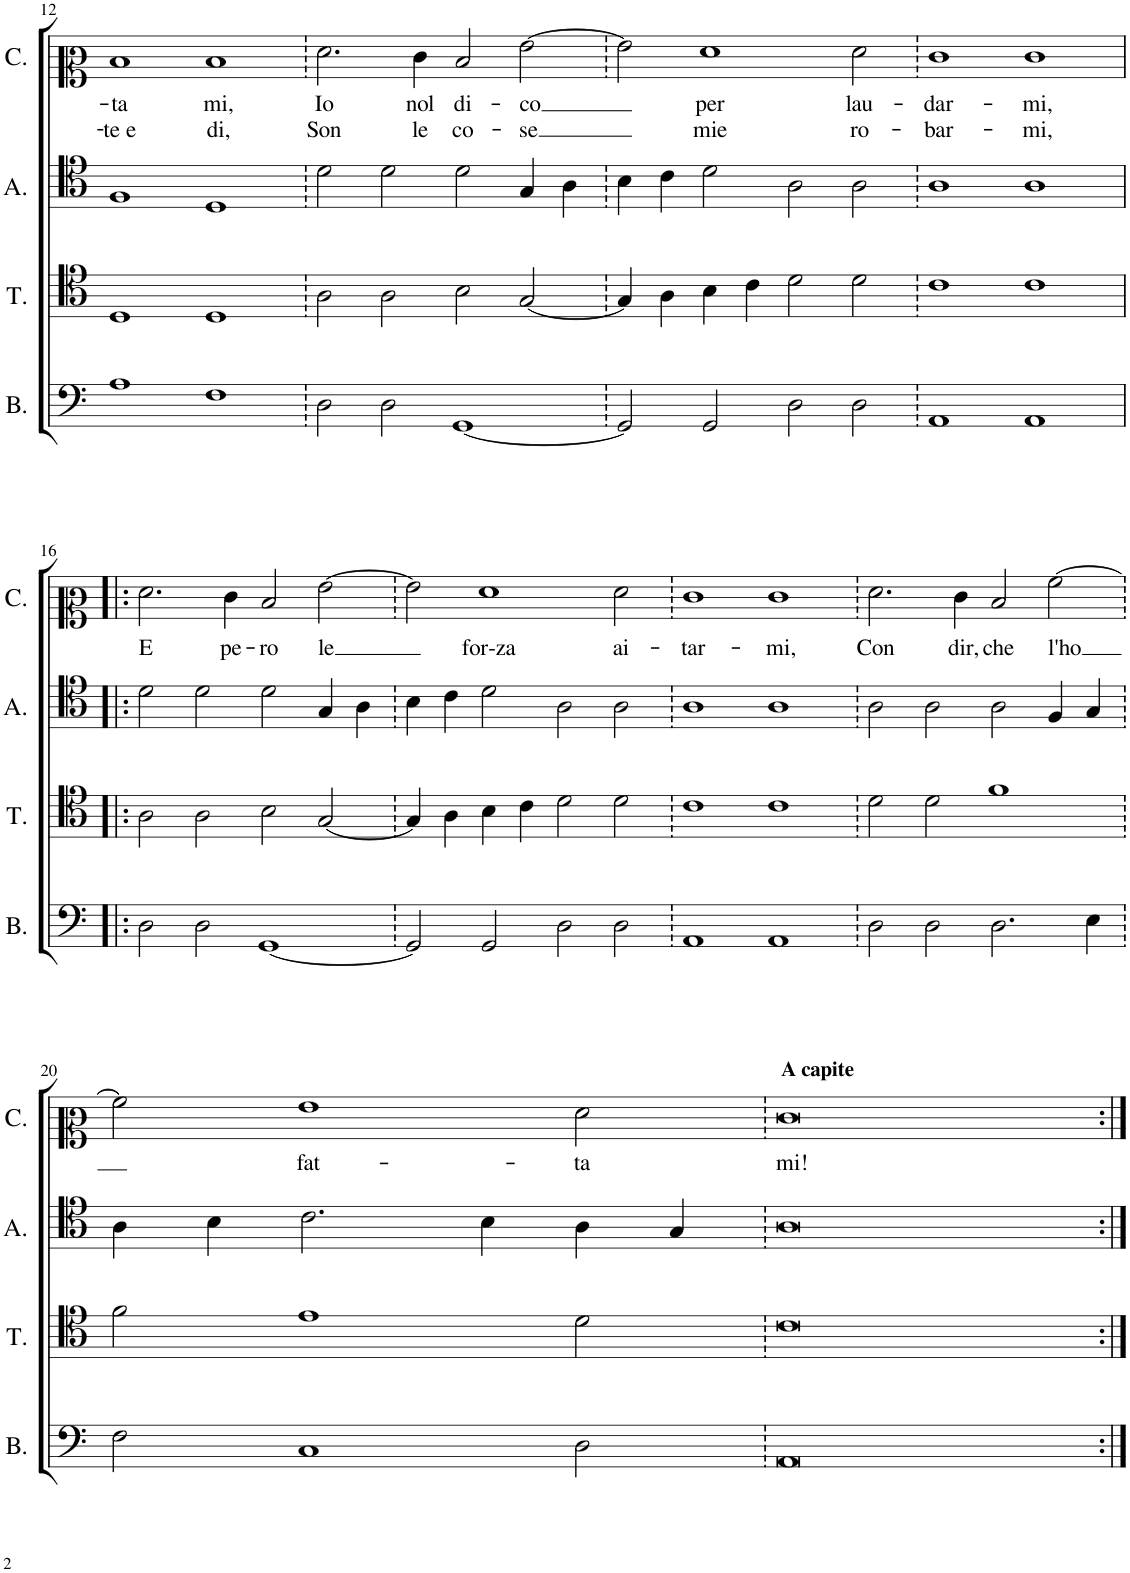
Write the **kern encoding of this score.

**kern	**kern	**kern	**kern	**text	**text
*part4	*part3	*part2	*part1	*part1	*part1
*staff4	*staff3	*staff2	*staff1	*staff1	*staff1
*I"Bassus	*I"Tenor	*I"Altus	*I"Cantus	*	*
*I'B.	*I'T.	*I'A.	*I'C.	*	*
!!LO:PB:g=z
*clefF4	*clefC4	*clefC4	*clefC2	*	*
*k[]	*k[]	*k[]	*k[]	*	*
*M8/4	*M8/4	*M8/4	*M8/4	*	*
=12	=12	=12	=12	=12	=12
!	!	!	!	!LO:LY:b	!LO:LY:b
1A	1D	1F	1d	-ta	-te e
!	!	!	!	!LO:LY:b	!LO:LY:b
1F	1D	1D	1d	mi,	di,
=13	=13	=13	=13	=13	=13
!	!	!	!	!LO:LY:b	!LO:LY:b
2D\	2A\	2d\	2.f\	Io	Son
2D\	2A\	2d\	.	.	.
!	!	!	!	!LO:LY:b	!LO:LY:b
.	.	.	4e\	nol	le
!	!	!	!	!LO:LY:b	!LO:LY:b
[1GG	2B\	2d\	2d/	di-	co-
!	!	!	!	!LO:LY:b	!LO:LY:b
.	[2G/	4G/	[2g\	-co	-se
.	.	4A\	.	.	.
=14	=14	=14	=14	=14	=14
2GG/]	4G/]	4B\	2g\]	.	.
.	4A\	4c\	.	.	.
!	!	!	!	!LO:LY:b	!LO:LY:b
2GG/	4B\	2d\	1f	per	mie
.	4c\	.	.	.	.
2D\	2d\	2A\	.	.	.
!	!	!	!	!LO:LY:b	!LO:LY:b
2D\	2d\	2A\	2f\	lau-	ro-
=15	=15	=15	=15	=15	=15
!	!	!	!	!LO:LY:b	!LO:LY:b
1AA	1c	1A	1e	-dar-	-bar-
!	!	!	!	!LO:LY:b	!LO:LY:b
1AA	1c	1A	1e	-mi,	-mi,
!!LO:LB:g=z
=16!|:	=16!|:	=16!|:	=16!|:	=16!|:	=16!|:
!	!	!	!	!LO:LY:b	!
2D\	2A\	2d\	2.f\	E	.
2D\	2A\	2d\	.	.	.
!	!	!	!	!LO:LY:b	!
.	.	.	4e\	pe-	.
!	!	!	!	!LO:LY:b	!
[1GG	2B\	2d\	2d/	-ro	.
!	!	!	!	!LO:LY:b	!
.	[2G/	4G/	[2g\	le	.
.	.	4A\	.	.	.
=17	=17	=17	=17	=17	=17
2GG/]	4G/]	4B\	2g\]	.	.
.	4A\	4c\	.	.	.
!	!	!	!	!LO:LY:b	!
2GG/	4B\	2d\	1f	for-za	.
.	4c\	.	.	.	.
2D\	2d\	2A\	.	.	.
!	!	!	!	!LO:LY:b	!
2D\	2d\	2A\	2f\	ai-	.
=18	=18	=18	=18	=18	=18
!	!	!	!	!LO:LY:b	!
1AA	1c	1A	1e	-tar-	.
!	!	!	!	!LO:LY:b	!
1AA	1c	1A	1e	-mi,	.
=19	=19	=19	=19	=19	=19
!	!	!	!	!LO:LY:b	!
2D\	2d\	2A\	2.f\	Con	.
2D\	2d\	2A\	.	.	.
!	!	!	!	!LO:LY:b	!
.	.	.	4e\	dir,	.
!	!	!	!	!LO:LY:b	!
2.D\	1f	2A\	2d/	che	.
!	!	!	!	!LO:LY:b	!
.	.	4F/	[2a\	l'ho	.
4E\	.	4G/	.	.	.
!!LO:LB:g=z
=20	=20	=20	=20	=20	=20
2F\	2f\	4A\	2a\]	.	.
.	.	4B\	.	.	.
!	!	!	!	!LO:LY:b	!
1C	1e	2.c\	1g	fat-	.
.	.	4B\	.	.	.
!	!	!	!	!LO:LY:b	!
2D\	2d\	4A\	2f\	-ta	.
.	.	4G/	.	.	.
=21	=21	=21	=21	=21	=21
!	!	!	!LO:TX:a:B:t=A capite	!	!
!	!	!	!	!LO:LY:b	!
0AA	0c	0A	0e	mi!	.
=:|!	=:|!	=:|!	=:|!	=:|!	=:|!
*-	*-	*-	*-	*-	*-
